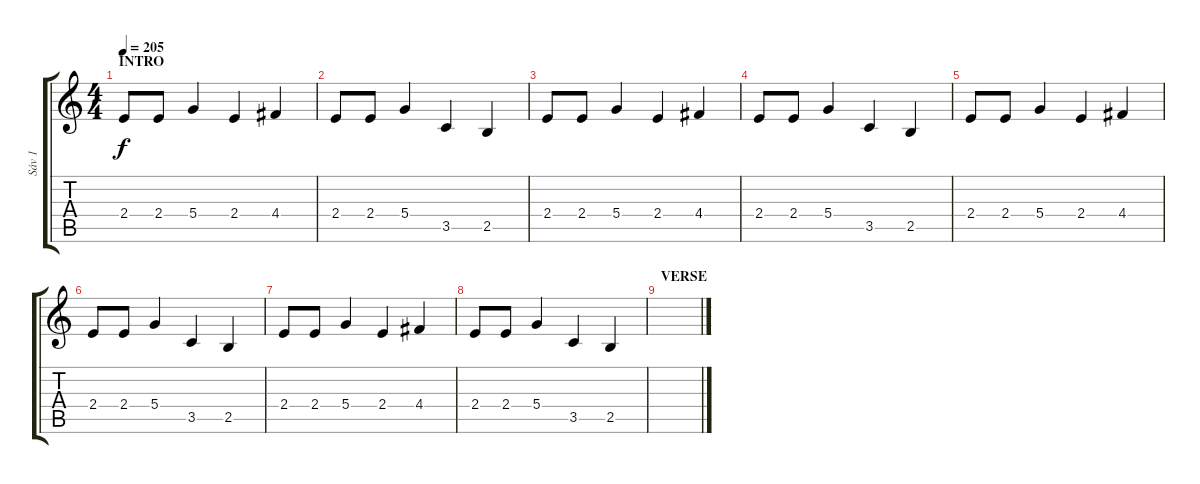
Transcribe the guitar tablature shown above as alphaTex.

\track ("Sáv 1" "Sáv 1") {instrument distortionguitar}
\staff {score tabs}
\tuning (E4 B3 G3 D3 A2 E2) {hide}
\ts (4 4)
\section ("" "INTRO")
\tempo 205
\clef g2
\ks c
2.4.8{dy f instrument distortionguitar} 2.4.8 5.4.4 2.4.4 4.4.4 |
2.4.8 2.4.8 5.4.4 3.5.4 2.5.4 |
2.4.8 2.4.8 5.4.4 2.4.4 4.4.4 |
2.4.8 2.4.8 5.4.4 3.5.4 2.5.4 |
2.4.8 2.4.8 5.4.4 2.4.4 4.4.4 |
2.4.8 2.4.8 5.4.4 3.5.4 2.5.4 |
2.4.8 2.4.8 5.4.4 2.4.4 4.4.4 |
2.4.8 2.4.8 5.4.4 3.5.4 2.5.4 |
\section ("" "VERSE")
